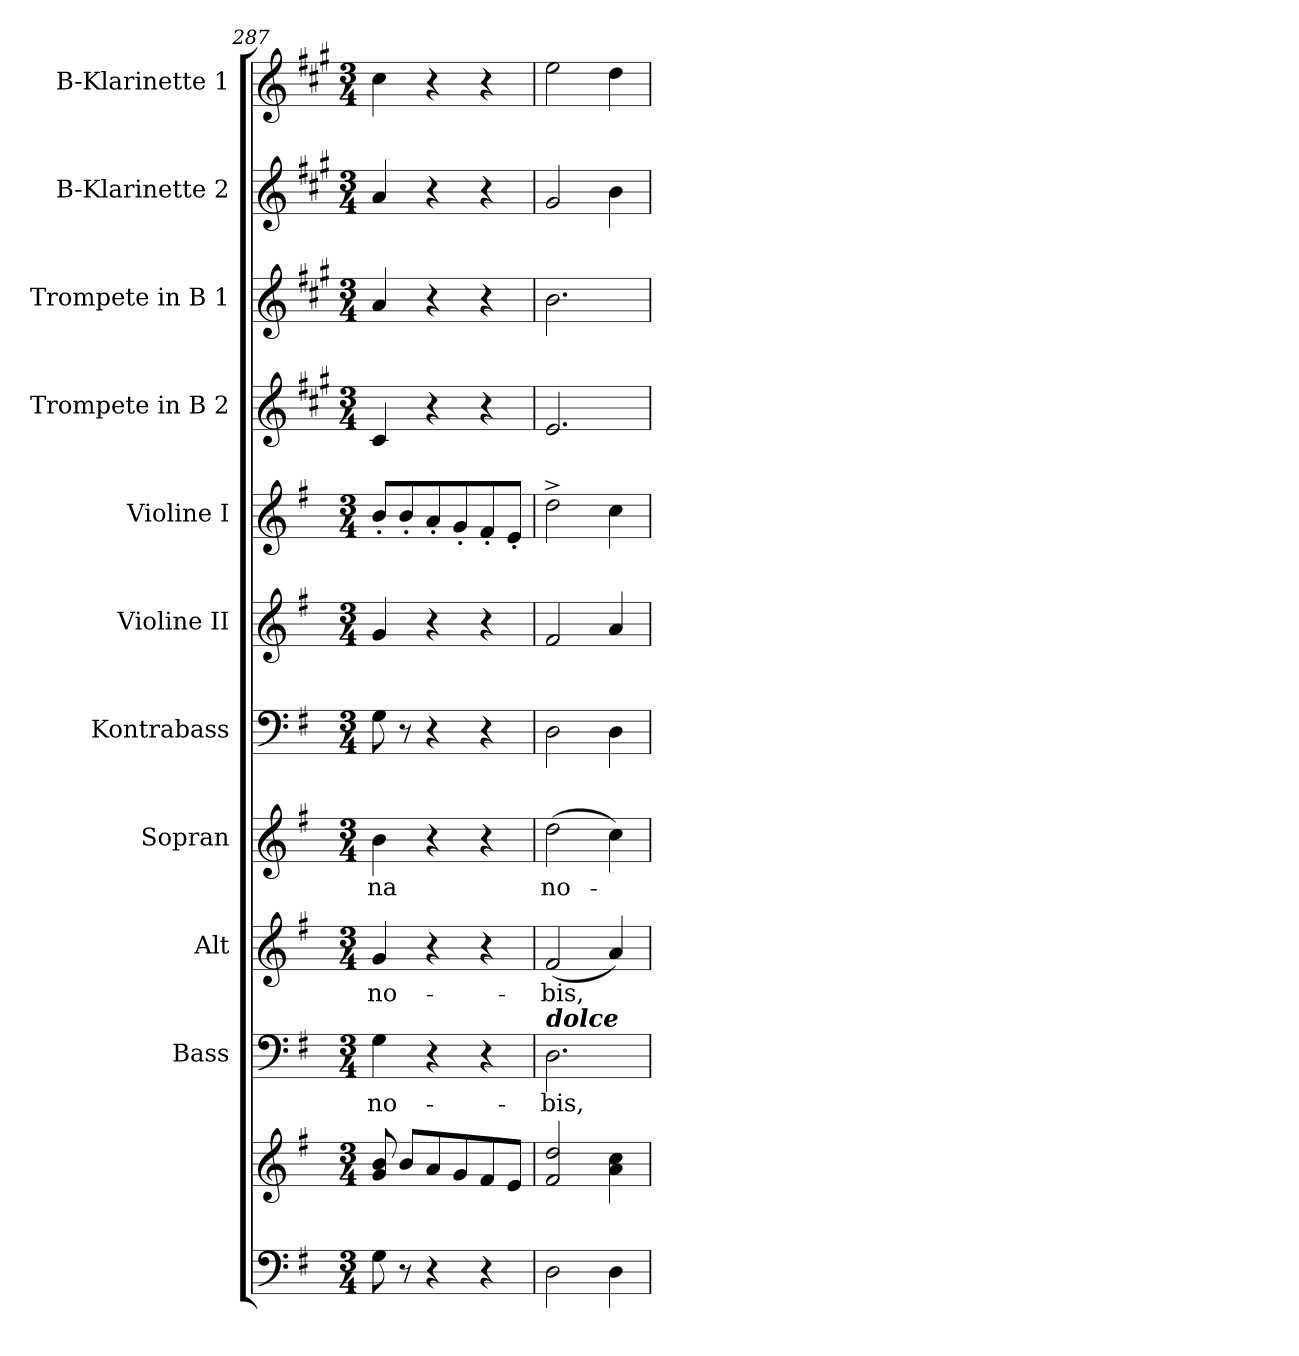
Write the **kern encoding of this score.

**kern	**kern	**kern	**text	**kern	**text	**kern	**text	**kern	**kern	**kern	**kern	**kern	**kern	**kern
*part11	*part11	*part10	*part10	*part9	*part9	*part8	*part8	*part7	*part6	*part5	*part4	*part3	*part2	*part1
*staff12	*staff11	*staff10	*staff10	*staff9	*staff9	*staff8	*staff8	*staff7	*staff6	*staff5	*staff4	*staff3	*staff2	*staff1
*	*	*I"Bass	*	*I"Alt	*	*I"Sopran	*	*I"Kontrabass	*I"Violine II	*I"Violine I	*I"Trompete in B 2	*I"Trompete in B 1	*I"B-Klarinette 2	*I"B-Klarinette 1
*	*	*I'B.	*	*I'A.	*	*I'S.	*	*I'Kb.	*I'Vl. II	*I'Vl. I	*I'Tr. 2	*I'Tr. 1	*I'B Kl. 2	*I'B Kl. 1
!!LO:PB:g=z
*clefF4	*clefG2	*clefF4	*	*clefG2	*	*clefG2	*	*clefF4	*clefG2	*clefG2	*clefG2	*clefG2	*clefG2	*clefG2
*	*	*	*	*	*	*	*	*ITrd7c12	*	*	*ITrd1c2	*ITrd1c2	*ITrd1c2	*ITrd1c2
*k[f#]	*k[f#]	*k[f#]	*	*k[f#]	*	*k[f#]	*	*k[f#]	*k[f#]	*k[f#]	*k[f#]	*k[f#]	*k[f#]	*k[f#]
*G:	*G:	*G:	*	*G:	*	*G:	*	*G:	*G:	*G:	*G:	*G:	*G:	*G:
*M3/4	*M3/4	*M3/4	*	*M3/4	*	*M3/4	*	*M3/4	*M3/4	*M3/4	*M3/4	*M3/4	*M3/4	*M3/4
=287	=287	=287	=287	=287	=287	=287	=287	=287	=287	=287	=287	=287	=287	=287
!	!	!	!LO:LY:b	!	!LO:LY:b	!	!LO:LY:b	!	!	!	!	!	!	!
8G\	8g/ 8b/	4G\	no-	4g/	no-	4b\	-na	8GG\	4g/	8b'</L	4B/	4g/	4g/	4b\
8r	8b/L	.	.	.	.	.	.	8r	.	8b'</	.	.	.	.
4r	8a/	4r	.	4r	.	4r	.	4r	4r	8a'</	4r	4r	4r	4r
.	8g/	.	.	.	.	.	.	.	.	8g'</	.	.	.	.
4r	8f#/	4r	.	4r	.	4r	.	4r	4r	8f#'</	4r	4r	4r	4r
.	8e/J	.	.	.	.	.	.	.	.	8e'</J	.	.	.	.
=288	=288	=288	=288	=288	=288	=288	=288	=288	=288	=288	=288	=288	=288	=288
!	!	!LO:TX:a:Bi:t=dolce	!	!	!	!	!	!	!	!	!	!	!	!
!	!	!	!LO:LY:b	!	!LO:LY:b	!	!LO:LY:b	!	!	!	!	!	!	!
2D\	2f#/ 2dd/	2.D\	-bis,	(<2f#/	-bis,	(>2dd\	no-	2DD\	2f#/	2dd^>\	2.d/	2.a\	2f#/	2dd\
4D\	4a\ 4cc\	.	.	4a/)	.	4cc\)	.	4DD\	4a/	4cc\	.	.	4a\	4cc\
=	=	=	=	=	=	=	=	=	=	=	=	=	=	=
*-	*-	*-	*-	*-	*-	*-	*-	*-	*-	*-	*-	*-	*-	*-
